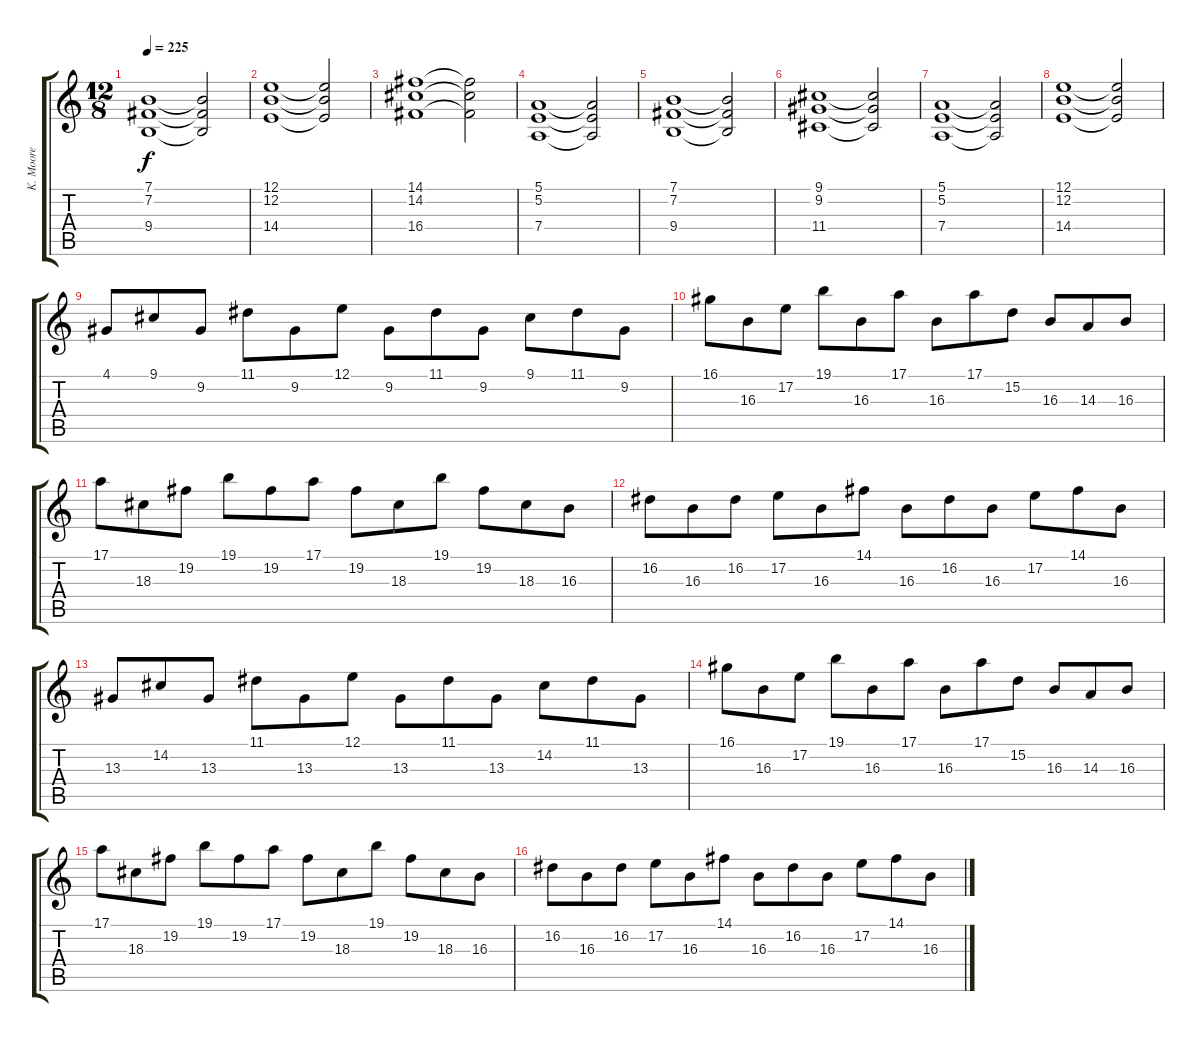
\track ("K. Moore" "K. Moore") {instrument synthstrings2}
\staff {score tabs}
\tuning (E4 B3 G3 D3 A2 E2) {hide}
\ts (12 8)
\tempo 225
\clef g2
\ks c
(7.1 7.2 9.4).1{dy f} (7.1{t} 7.2{t} 9.4{t}).2 |
(12.1 12.2 14.4).1 (12.1{t} 12.2{t} 14.4{t}).2 |
(14.1 14.2 16.4).1 (14.1{t} 14.2{t} 16.4{t}).2 |
(5.1 5.2 7.4).1 (5.1{t} 5.2{t} 7.4{t}).2 |
(7.1 7.2 9.4).1 (7.1{t} 7.2{t} 9.4{t}).2 |
(9.1 9.2 11.4).1 (9.1{t} 9.2{t} 11.4{t}).2 |
(5.1 5.2 7.4).1 (5.1{t} 5.2{t} 7.4{t}).2 |
(12.1 12.2 14.4).1 (12.1{t} 12.2{t} 14.4{t}).2 |
4.1.8{volume 16 instrument rockorgan} 9.1.8 9.2.8 11.1.8 9.2.8 12.1.8 9.2.8 11.1.8 9.2.8 9.1.8 11.1.8 9.2.8 |
16.1.8 16.3.8 17.2.8 19.1.8 16.3.8 17.1.8 16.3.8 17.1.8 15.2.8 16.3.8 14.3.8 16.3.8 |
17.1.8 18.3.8 19.2.8 19.1.8 19.2.8 17.1.8 19.2.8 18.3.8 19.1.8 19.2.8 18.3.8 16.3.8 |
16.2.8 16.3.8 16.2.8 17.2.8 16.3.8 14.1.8 16.3.8 16.2.8 16.3.8 17.2.8 14.1.8 16.3.8 |
13.3.8 14.2.8 13.3.8 11.1.8 13.3.8 12.1.8 13.3.8 11.1.8 13.3.8 14.2.8 11.1.8 13.3.8 |
16.1.8 16.3.8 17.2.8 19.1.8 16.3.8 17.1.8 16.3.8 17.1.8 15.2.8 16.3.8 14.3.8 16.3.8 |
17.1.8 18.3.8 19.2.8 19.1.8 19.2.8 17.1.8 19.2.8 18.3.8 19.1.8 19.2.8 18.3.8 16.3.8 |
16.2.8 16.3.8 16.2.8 17.2.8 16.3.8 14.1.8 16.3.8 16.2.8 16.3.8 17.2.8 14.1.8 16.3.8
